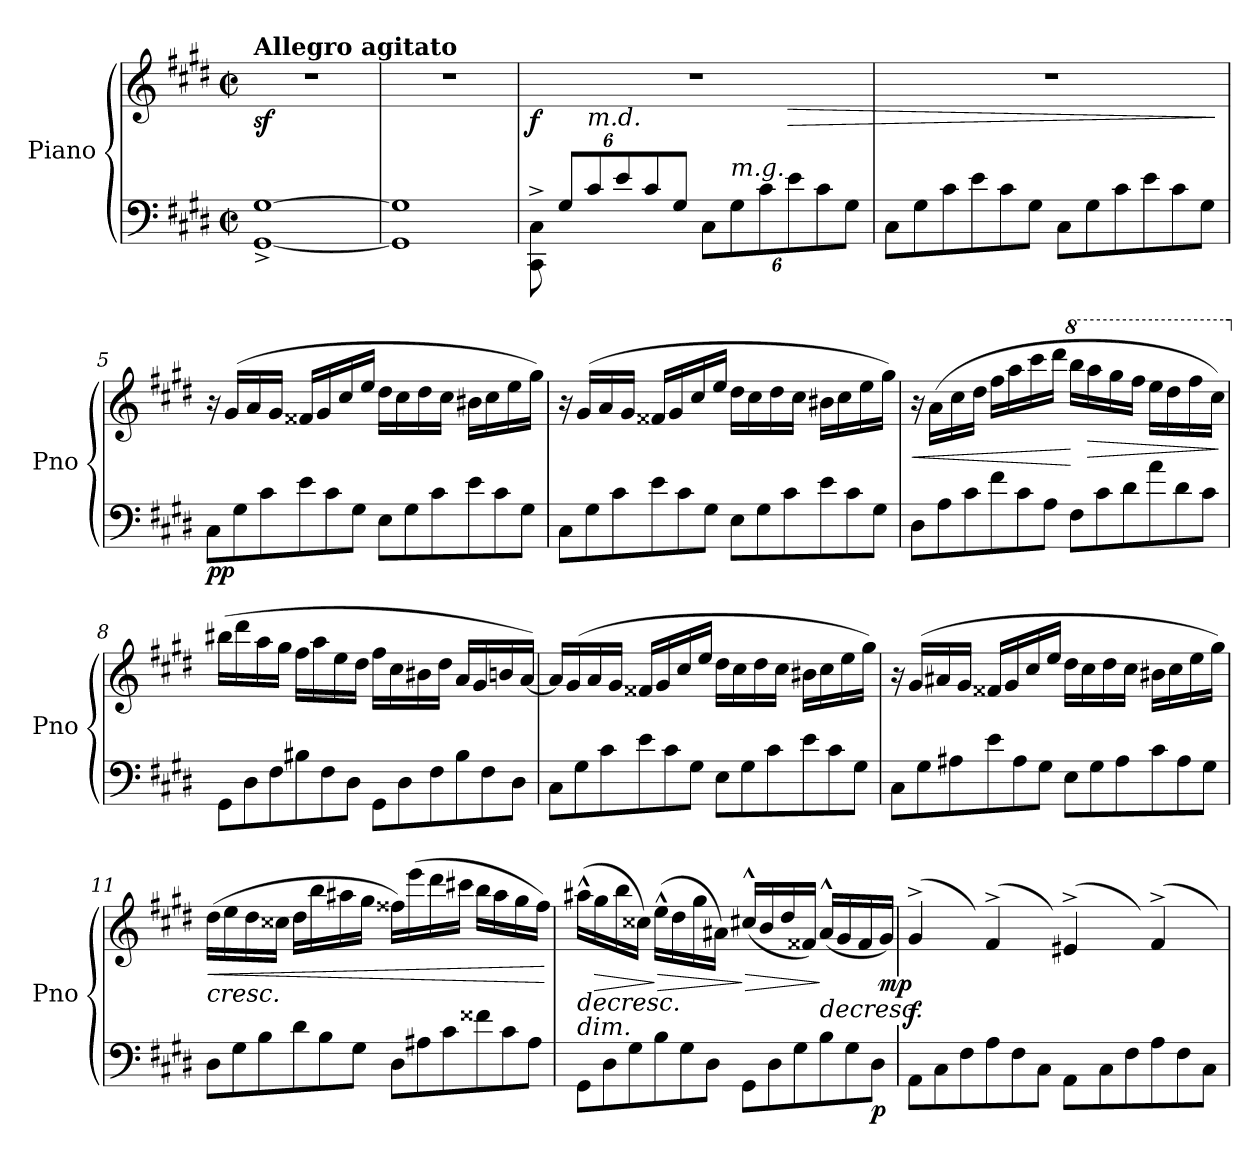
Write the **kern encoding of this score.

**kern	**kern	**dynam
*part1	*part1	*part1
*staff2	*staff1	*staff1/2
*I"Piano	*	*
*I'Pno	*	*
*clefF4	*clefG2	*
*k[f#c#g#d#]	*k[f#c#g#d#]	*
*M2/2	*M2/2	*
*met(c|)	*met(c|)	*
*MM168	*MM168	*
=1	=1	=1
!	!LO:TX:a:B:t=Allegro agitato	!
!	!	!LO:DY:b
[1GG#^ [1G#^	1r	sf
=2	=2	=2
1GG#] 1G#]	1r	.
=3	=3	=3
*Xbrackettup	*	*
*	*^	*
!	!	!	!LO:DY:b
12CC#\^ 12C#\^	1r	2.ryy	f
12G#/L	.	.	.
!LO:TX:a:i:t=m.d.	!	!	!
12c#/	.	.	.
12e/	.	.	.
12c#/	.	.	.
12G#/J	.	.	.
12C#\L	.	.	.
!LO:TX:a:i:t=m.g.	!	!	!
12G#\	.	.	.
12c#\	.	.	.
!	!	!	!LO:HP:b
12e\	.	4ryy	>
12c#\	.	.	.
12G#\J	.	.	.
*	*v	*v	*
=4	=4	=4
*Xtuplet	*	*
12C#\L	1r	.
12G#\	.	.
12c#\	.	.
12e\	.	.
12c#\	.	.
12G#\J	.	.
12C#\L	.	.
12G#\	.	.
12c#\	.	.
12e\	.	.
12c#\	.	.
12G#\J	.	.
.	.	]
=5	=5	=5
!	!	!LO:DY:b=2
!	!	!LO:DY:n=1:b
12C#\L	16r	p p
.	(>16g#/LL	.
12G#\	.	.
.	16a/	.
12c#\	.	.
.	16g#/JJ	.
12e\	16f##X/LL	.
.	16g#/	.
12c#\	.	.
.	16cc#/	.
12G#\J	.	.
.	16ee/JJ	.
12E\L	16dd#\LL	.
.	16cc#\	.
12G#\	.	.
.	16dd#\	.
12c#\	.	.
.	16cc#\JJ	.
12e\	16b#X\LL	.
.	16cc#\	.
12c#\	.	.
.	16ee\	.
12G#\J	.	.
.	16gg#\JJ)	.
!!LO:LB:g=z
=6	=6	=6
12C#\L	16r	.
.	(>16g#/LL	.
12G#\	.	.
.	16a/	.
12c#\	.	.
.	16g#/JJ	.
12e\	16f##X/LL	.
.	16g#/	.
12c#\	.	.
.	16cc#/	.
12G#\J	.	.
.	16ee/JJ	.
12E\L	16dd#\LL	.
.	16cc#\	.
12G#\	.	.
.	16dd#\	.
12c#\	.	.
.	16cc#\JJ	.
12e\	16b#X\LL	.
.	16cc#\	.
12c#\	.	.
.	16ee\	.
12G#\J	.	.
.	16gg#\JJ)	.
=7	=7	=7
!	!	!LO:HP:b
12D#\L	16r	<
.	(>16a\LL	.
12A\	.	.
.	16cc#\	.
12c#\	.	.
.	16dd#\JJ	.
12f#\	16ff#\LL	.
.	16aa\	.
12c#\	.	.
.	16ccc#\	.
12A\J	.	.
.	16ddd#\JJ	.
*	*8va	*
!	!	!LO:DY:n=1:b=2
!	!	!LO:DY:n=2:b
12F#\L	16bbb\LL	[ mf f
!	!	!LO:HP:b
.	16aaa\	>
12c#\	.	.
.	16ggg#\	.
12d#\	.	.
.	16fff#\JJ	.
12a\	16eee\LL	.
.	16ddd#\	.
12d#\	.	.
.	16fff#\	.
12c#\J	.	.
.	16ccc#\JJ)	.
.	.	]
=8	=8	=8
*	*X8va	*
!	!	!LO:DY:b=2
!	!	!LO:DY:n=1:b
12GG#\L	(>16bb#X\LL	p mp
.	16ddd#\	.
12D#\	.	.
.	16aa\	.
12F#\	.	.
.	16gg#\JJ	.
12B#X\	16ff#\LL	.
.	16aa\	.
12F#\	.	.
.	16ee\	.
12D#\J	.	.
.	16dd#\JJ	.
12GG#\L	16ff#\LL	.
.	16cc#\	.
12D#\	.	.
.	16b#X\	.
12F#\	.	.
.	16dd#\JJ	.
12B#\	16a/LL	.
.	16g#/	.
12F#\	.	.
.	16bn/	.
12D#\J	.	.
.	[16a/JJ)	.
!!LO:LB:g=z
=9	=9	=9
12C#\L	16a/LL]	.
.	(>16g#/	.
12G#\	.	.
.	16a/	.
12c#\	.	.
.	16g#/JJ	.
12e\	16f##X/LL	.
.	16g#/	.
12c#\	.	.
.	16cc#/	.
12G#\J	.	.
.	16ee/JJ	.
12E\L	16dd#\LL	.
.	16cc#\	.
12G#\	.	.
.	16dd#\	.
12c#\	.	.
.	16cc#\JJ	.
12e\	16b#X\LL	.
.	16cc#\	.
12c#\	.	.
.	16ee\	.
12G#\J	.	.
.	16gg#\JJ)	.
=10	=10	=10
12C#\L	16r	.
.	(>16g#/LL	.
12G#\	.	.
.	16a#X/	.
12A#X\	.	.
.	16g#/JJ	.
12e\	16f##X/LL	.
.	16g#/	.
12A#\	.	.
.	16cc#/	.
12G#\J	.	.
.	16ee/JJ	.
12E\L	16dd#\LL	.
.	16cc#\	.
12G#\	.	.
.	16dd#\	.
12A#\	.	.
.	16cc#\JJ	.
12c#\	16b#X\LL	.
.	16cc#\	.
12A#\	.	.
.	16ee\	.
12G#\J	.	.
.	16gg#\JJ)	.
=11	=11	=11
!	!LO:TX:b:i:t=cresc.	!
!	!	!LO:HP:b
12D#\L	(>16dd#\LL	<
.	16ee\	.
12G#\	.	.
.	16dd#\	.
12B\	.	.
.	16cc##X\JJ	.
12d#\	16dd#\LL	.
.	16bb\	.
12B\	.	.
.	16aa#X\	.
12G#\J	.	.
.	16gg#\JJ	.
12D#\L	16ff##X\LL)	.
.	(>16eee\	.
12A#X\	.	.
.	16ddd#\	.
12c#\	.	.
.	16ccc#X\JJ	.
12f##X\	16bb\LL	.
.	16aa#\	.
12c#\	.	.
.	16gg#\	.
12A#\J	.	.
.	16ff##\JJ)	.
.	.	[
!!LO:LB:g=z
=12	=12	=12
!	!LO:TX:b:i:t=dim.	!
!	!	!LO:HP:b
!	!	!LO:DY:n=1:b=2
!	!	!LO:DY:n=2:b
12GG#\L	(>16aa#X^^\LL	> mp mf
!	!	!LO:HP:b
.	16gg#\	>
12D#\	.	.
.	16bb\	.
12G#\	.	.
.	16cc##X\JJ)	.
!	!	!LO:HP:n=1:b
12B\	(>16ee^^\LL	] >
.	16dd#\	.
12G#\	.	.
.	16gg#\	.
12D#\J	.	.
.	16a#X\JJ)	.
!	!	!LO:HP:n=1:b
12GG#\L	(<16cc#X^^/LL	] >
.	16b/	.
12D#\	.	.
.	16dd#/	.
12G#\	.	.
.	16f##X/JJ)	.
!	!	!LO:HP:n=1:b
12B\	(<16a#^^/LL	] >
.	16g#/	.
12G#\	.	.
.	16f##/	.
!	!	!LO:DY:n=3:b=2
12D#\J	.	p
!	!	!LO:DY:n=4:b
.	16g#/JJ)	] ] mp
=13	=13	=13
*	*^	*
!	!	!	!LO:DY:b
12AA\L	(>4g#^/	16g#\LLyy	f
.	.	16gg#\	.
12C#\	.	.	.
.	.	16b#X\	.
12F#\	.	.	.
.	.	16cc#\JJ)	.
12A\	(>4f#^/	16f#\LLyy	.
.	.	16ff#\	.
12F#\	.	.	.
.	.	16b#\	.
12C#\J	.	.	.
.	.	16cc#\JJ)	.
12AA\L	(>4e#X^/	16e#\LLyy	.
.	.	16ee#X\	.
12C#\	.	.	.
.	.	16b#\	.
12F#\	.	.	.
.	.	16cc#\JJ)	.
12A\	(>4f#^/	16f#\LLyy	.
.	.	16ff#\	.
12F#\	.	.	.
.	.	16b#\	.
12C#\J	.	.	.
.	.	16cc#\JJ)	.
*	*v	*v	*
=	=	=
*-	*-	*-
